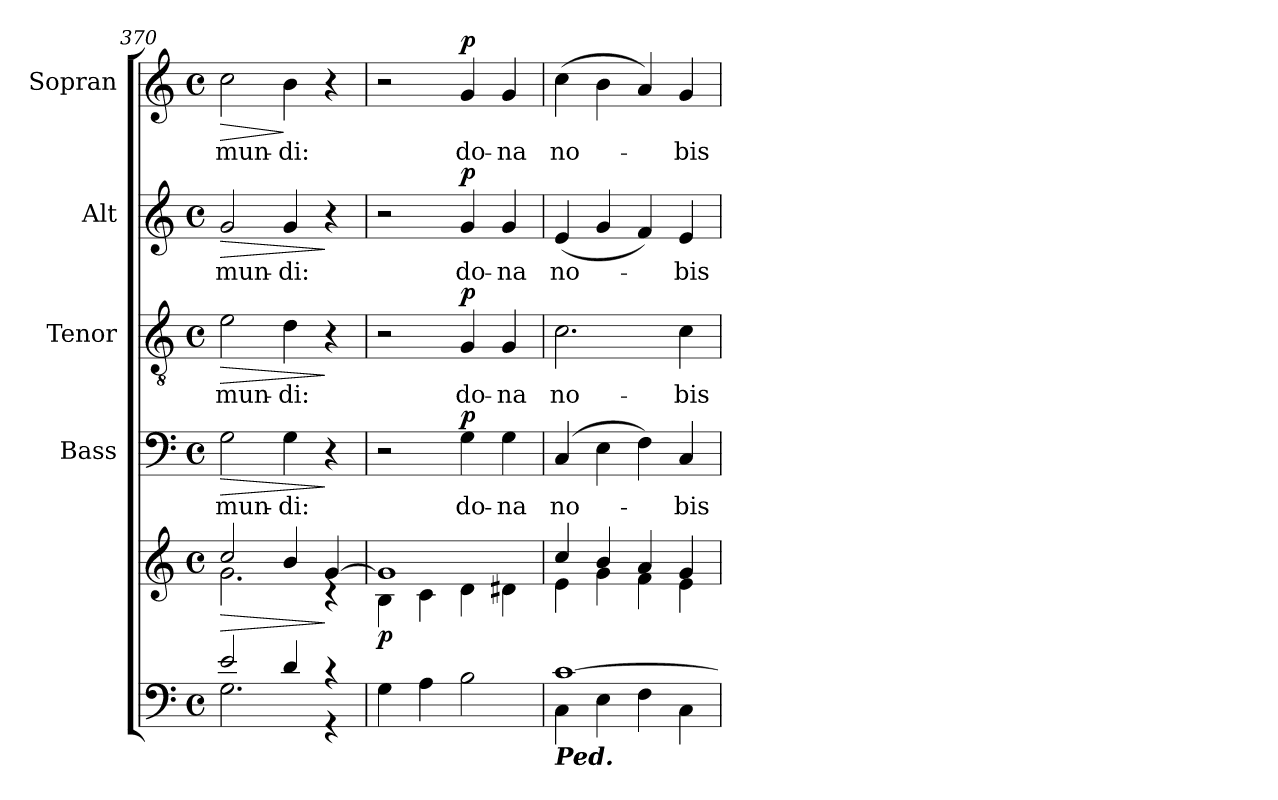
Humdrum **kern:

**kern	**kern	**dynam	**kern	**text	**dynam	**kern	**text	**dynam	**kern	**text	**dynam	**kern	**text	**dynam
*part5	*part5	*part5	*part4	*part4	*part4	*part3	*part3	*part3	*part2	*part2	*part2	*part1	*part1	*part1
*staff6	*staff5	*staff5/6	*staff4	*staff4	*staff4	*staff3	*staff3	*staff3	*staff2	*staff2	*staff2	*staff1	*staff1	*staff1
*	*	*	*I"Bass	*	*	*I"Tenor	*	*	*I"Alt	*	*	*I"Sopran	*	*
*	*	*	*I'B.	*	*	*I'T.	*	*	*I'A.	*	*	*I'S.	*	*
*clefF4	*clefG2	*	*clefF4	*	*	*clefGv2	*	*	*clefG2	*	*	*clefG2	*	*
*k[]	*k[]	*	*k[]	*	*	*k[]	*	*	*k[]	*	*	*k[]	*	*
*C:	*C:	*	*C:	*	*	*C:	*	*	*C:	*	*	*C:	*	*
*M4/4	*M4/4	*	*M4/4	*	*	*M4/4	*	*	*M4/4	*	*	*M4/4	*	*
*met(c)	*met(c)	*	*met(c)	*	*	*met(c)	*	*	*met(c)	*	*	*met(c)	*	*
=370	=370	=370	=370	=370	=370	=370	=370	=370	=370	=370	=370	=370	=370	=370
*^	*	*	*	*	*	*	*	*	*	*	*	*	*	*
!	!	!	!LO:HP:b	!	!LO:LY:b	!LO:HP:b	!	!LO:LY:b	!LO:HP:b	!	!LO:LY:b	!LO:HP:b	!	!LO:LY:b	!LO:HP:b
*	*	*^	*	*	*	*	*	*	*	*	*	*	*	*	*
2e/	2.G\	2cc/	2.g\	>	2G\	mun-	>	2e\	mun-	>	2g/	mun-	>	2cc\	mun-	>
!	!	!	!	!	!	!LO:LY:b	!	!	!LO:LY:b	!	!	!LO:LY:b	!	!	!LO:LY:b	!
4d/	.	4b/	.	.	4G\	-di:	.	4d\	-di:	.	4g/	-di:	.	4b\	-di:	]
4r	4r	[>4g/	4rB	]	4r	.	]	4r	.	]	4r	.	]	4r	.	.
=371	=371	=371	=371	=371	=371	=371	=371	=371	=371	=371	=371	=371	=371	=371	=371	=371
!LO:TX:b:Bi:t=Man.	!	!	!	!	!	!	!	!	!	!	!	!	!	!	!	!
!	!	!	!	!LO:DY:b	!	!	!	!	!	!	!	!	!	!	!	!
*v	*v	*	*	*	*	*	*	*	*	*	*	*	*	*	*	*
4G\	1g]	4B\	p	2r	.	.	2r	.	.	2r	.	.	2r	.	.
4A\	.	4c\	.	.	.	.	.	.	.	.	.	.	.	.	.
!	!	!	!	!	!LO:LY:b	!LO:DY:a	!	!LO:LY:b	!LO:DY:a	!	!LO:LY:b	!LO:DY:a	!	!LO:LY:b	!LO:DY:a
2B\	.	4d\	.	4G\	do-	p	4G/	do-	p	4g/	do-	p	4g/	do-	p
!	!	!	!	!	!LO:LY:b	!	!	!LO:LY:b	!	!	!LO:LY:b	!	!	!LO:LY:b	!
.	.	4d#X\	.	4G\	-na	.	4G/	-na	.	4g/	-na	.	4g/	-na	.
=372	=372	=372	=372	=372	=372	=372	=372	=372	=372	=372	=372	=372	=372	=372	=372
*^	*	*	*	*	*	*	*	*	*	*	*	*	*	*	*
!LO:TX:b:Bi:t=Ped.	!	!	!	!	!	!	!	!	!	!	!	!	!	!	!	!
!	!	!	!	!	!	!LO:LY:b	!	!	!LO:LY:b	!	!	!LO:LY:b	!	!	!LO:LY:b	!
[>1c	4C\	4cc/	4e\	.	(4C/	no-	.	2.c\	no-	.	(<4e/	no-	.	(>4cc\	no-	.
.	4E\	4b/	4g\	.	4E\	.	.	.	.	.	4g/	.	.	4b\	.	.
.	4F\	4a/	4f\	.	4F\)	.	.	.	.	.	4f/)	.	.	4a/)	.	.
!	!	!	!	!	!	!LO:LY:b	!	!	!LO:LY:b	!	!	!LO:LY:b	!	!	!LO:LY:b	!
.	4C\	4g/	4e\	.	4C/	-bis	.	4c\	-bis	.	4e/	-bis	.	4g/	-bis	.
*v	*v	*	*	*	*	*	*	*	*	*	*	*	*	*	*	*
*	*v	*v	*	*	*	*	*	*	*	*	*	*	*	*	*
=	=	=	=	=	=	=	=	=	=	=	=	=	=	=
*-	*-	*-	*-	*-	*-	*-	*-	*-	*-	*-	*-	*-	*-	*-
